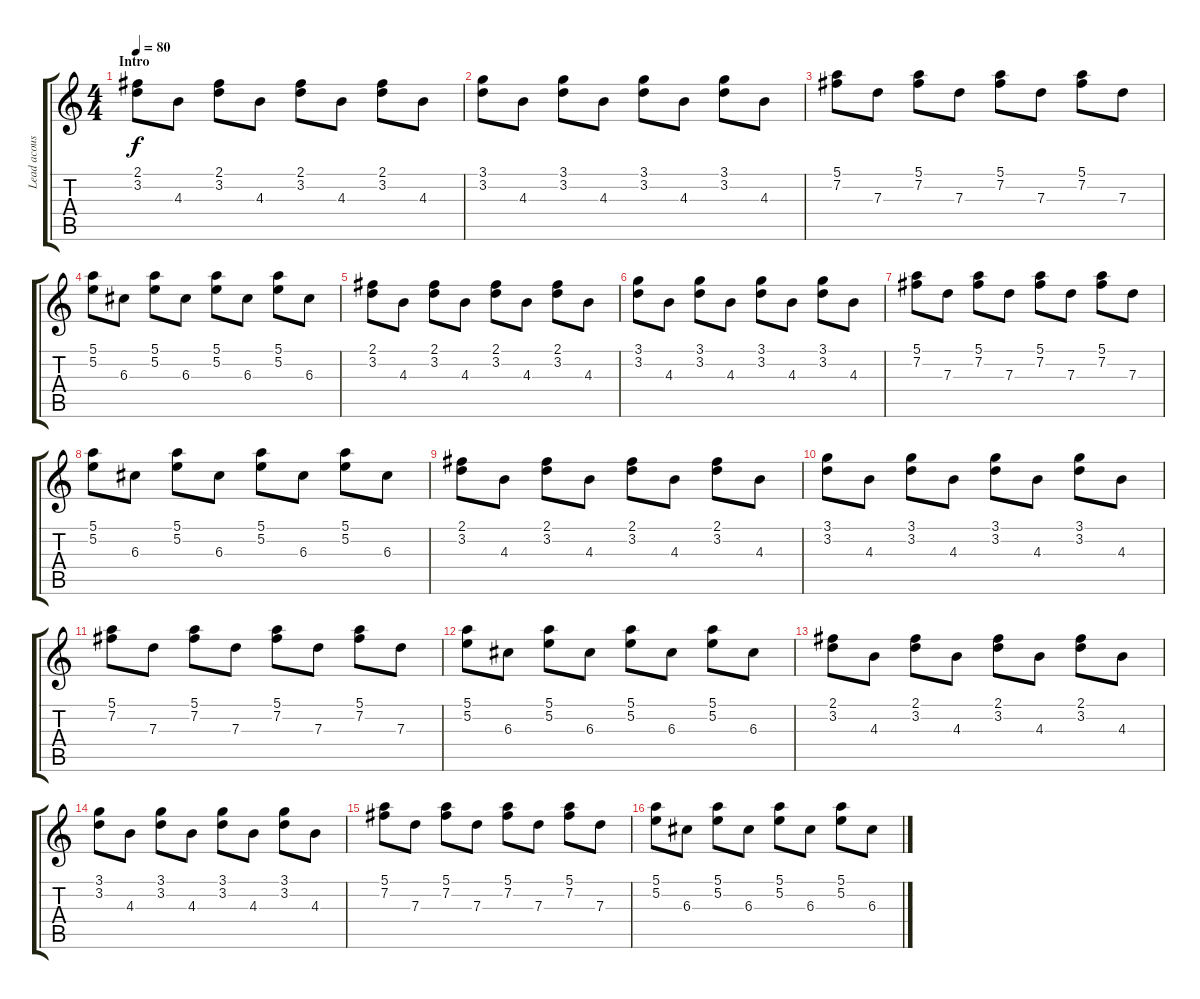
\track ("Lead acoustic" "Lead acous") {instrument electricguitarjazz}
\staff {score tabs}
\tuning (E4 B3 G3 D3 A2 E2) {hide}
\ts (4 4)
\section ("" "Intro")
\tempo 80
\clef g2
\ks c
(2.1 3.2).8{dy f instrument electricguitarjazz} 4.3.8 (2.1 3.2).8 4.3.8 (2.1 3.2).8 4.3.8 (2.1 3.2).8 4.3.8 |
(3.1 3.2).8 4.3.8 (3.1 3.2).8 4.3.8 (3.1 3.2).8 4.3.8 (3.1 3.2).8 4.3.8 |
(5.1 7.2).8 7.3.8 (5.1 7.2).8 7.3.8 (5.1 7.2).8 7.3.8 (5.1 7.2).8 7.3.8 |
(5.1 5.2).8 6.3.8 (5.1 5.2).8 6.3.8 (5.1 5.2).8 6.3.8 (5.1 5.2).8 6.3.8 |
(2.1 3.2).8 4.3.8 (2.1 3.2).8 4.3.8 (2.1 3.2).8 4.3.8 (2.1 3.2).8 4.3.8 |
(3.1 3.2).8 4.3.8 (3.1 3.2).8 4.3.8 (3.1 3.2).8 4.3.8 (3.1 3.2).8 4.3.8 |
(5.1 7.2).8 7.3.8 (5.1 7.2).8 7.3.8 (5.1 7.2).8 7.3.8 (5.1 7.2).8 7.3.8 |
(5.1 5.2).8 6.3.8 (5.1 5.2).8 6.3.8 (5.1 5.2).8 6.3.8 (5.1 5.2).8 6.3.8 |
(2.1 3.2).8 4.3.8 (2.1 3.2).8 4.3.8 (2.1 3.2).8 4.3.8 (2.1 3.2).8 4.3.8 |
(3.1 3.2).8 4.3.8 (3.1 3.2).8 4.3.8 (3.1 3.2).8 4.3.8 (3.1 3.2).8 4.3.8 |
(5.1 7.2).8 7.3.8 (5.1 7.2).8 7.3.8 (5.1 7.2).8 7.3.8 (5.1 7.2).8 7.3.8 |
(5.1 5.2).8 6.3.8 (5.1 5.2).8 6.3.8 (5.1 5.2).8 6.3.8 (5.1 5.2).8 6.3.8 |
(2.1 3.2).8 4.3.8 (2.1 3.2).8 4.3.8 (2.1 3.2).8 4.3.8 (2.1 3.2).8 4.3.8 |
(3.1 3.2).8 4.3.8 (3.1 3.2).8 4.3.8 (3.1 3.2).8 4.3.8 (3.1 3.2).8 4.3.8 |
(5.1 7.2).8 7.3.8 (5.1 7.2).8 7.3.8 (5.1 7.2).8 7.3.8 (5.1 7.2).8 7.3.8 |
(5.1 5.2).8 6.3.8 (5.1 5.2).8 6.3.8 (5.1 5.2).8 6.3.8 (5.1 5.2).8 6.3.8
